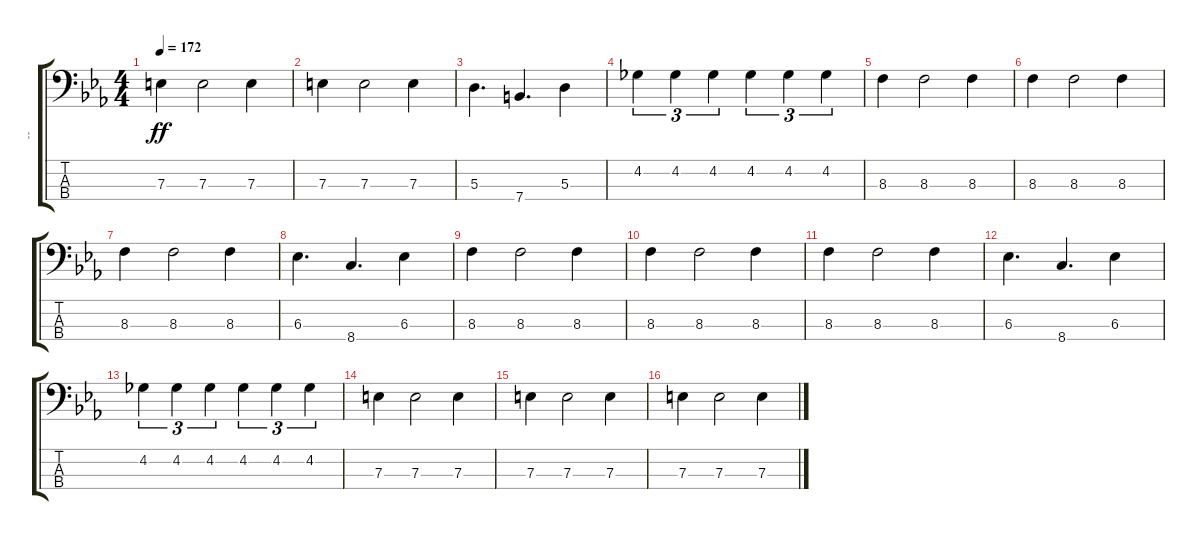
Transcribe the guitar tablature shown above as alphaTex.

\track ("--" "--") {instrument fretlessbass}
\staff {score tabs}
\tuning (G2 D2 A1 E1) {hide}
\ts (4 4)
\tempo 172
\clef f4
\ks eb
7.3.4{dy ff} 7.3.2 7.3.4 |
7.3.4 7.3.2 7.3.4 |
5.3.4{d} 7.4.4{d} 5.3.4 |
4.2.4{tu (3 2)} 4.2.4{tu (3 2)} 4.2.4{tu (3 2)} 4.2.4{tu (3 2)} 4.2.4{tu (3 2)} 4.2.4{tu (3 2)} |
8.3.4 8.3.2 8.3.4 |
8.3.4 8.3.2 8.3.4 |
8.3.4 8.3.2 8.3.4 |
6.3.4{d} 8.4.4{d} 6.3.4 |
8.3.4 8.3.2 8.3.4 |
8.3.4 8.3.2 8.3.4 |
8.3.4 8.3.2 8.3.4 |
6.3.4{d} 8.4.4{d} 6.3.4 |
4.2.4{tu (3 2)} 4.2.4{tu (3 2)} 4.2.4{tu (3 2)} 4.2.4{tu (3 2)} 4.2.4{tu (3 2)} 4.2.4{tu (3 2)} |
7.3.4 7.3.2 7.3.4 |
7.3.4 7.3.2 7.3.4 |
7.3.4 7.3.2 7.3.4
